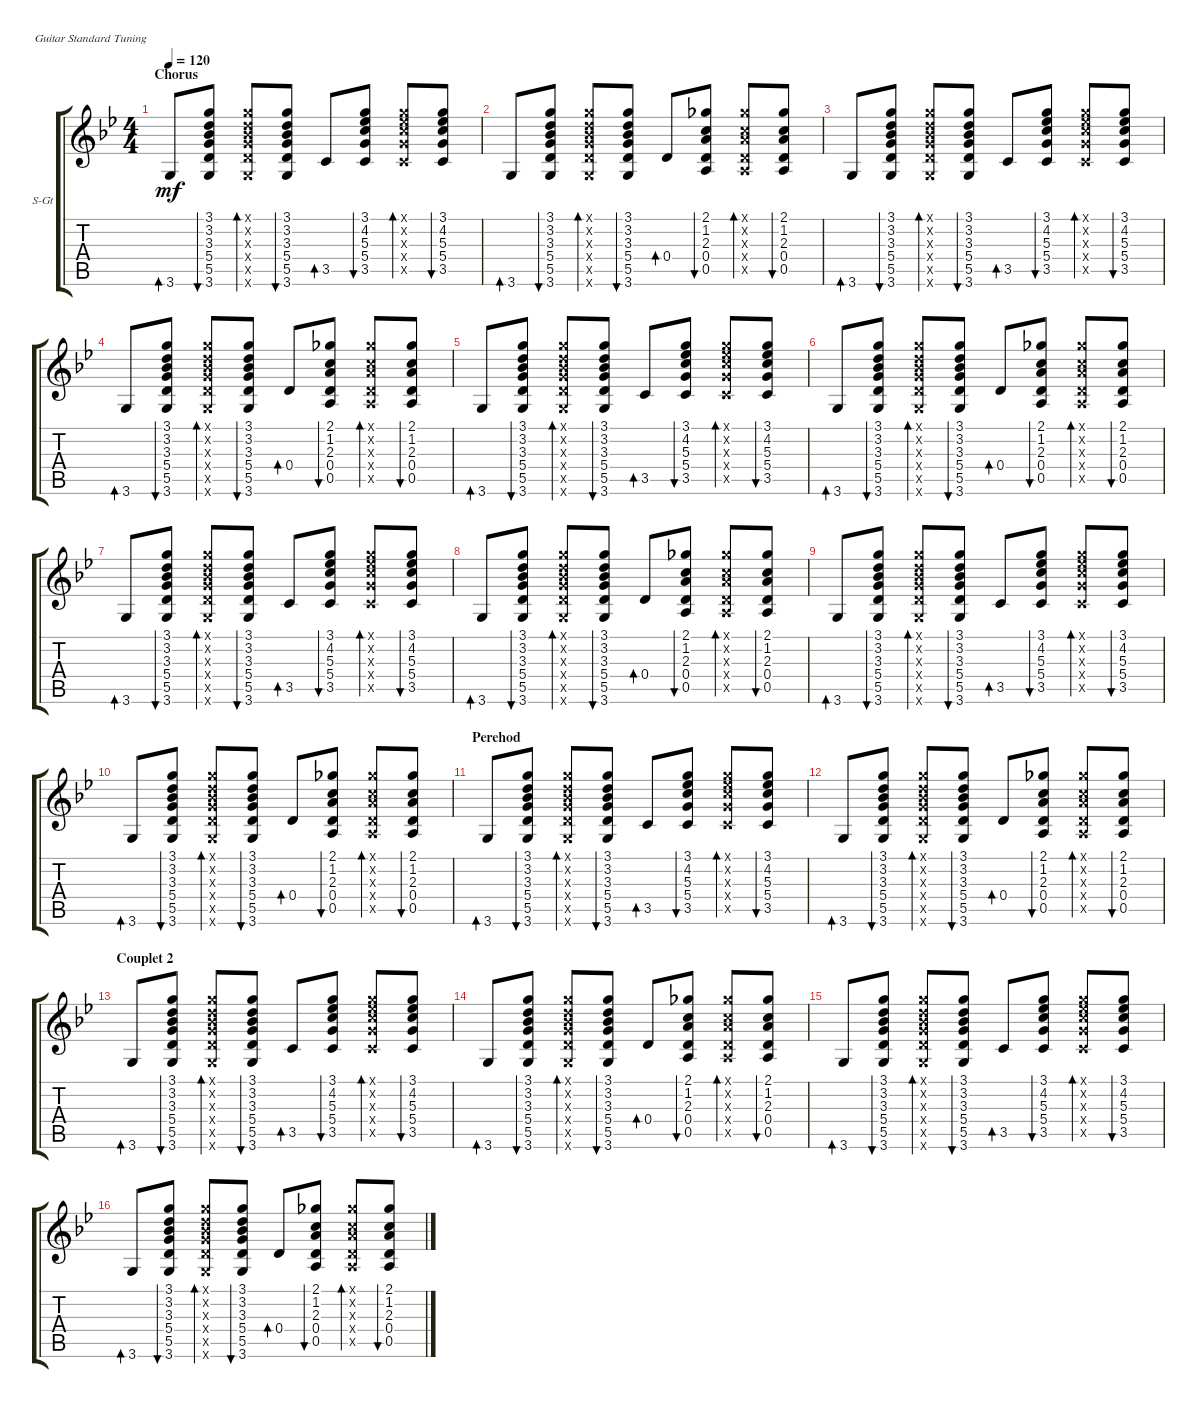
\defaultSystemsLayout 4
\bracketExtendMode groupsimilarinstruments
\firstSystemTrackNameOrientation horizontal
\otherSystemsTrackNameOrientation horizontal
\track ("Steel Guitar" "S-Gt") {instrument acousticguitarsteel}
\staff {score tabs}
\tuning (E4 B3 G3 D3 A2 E2)
\ts (4 4)
\section ("" "Chorus")
\tempo 120
\clef g2
\ks gminor
3.6.8{bd 30 dy mf} (3.6 5.5 5.4 3.3 3.2 3.1).8{bu 30} (3.6{x} 5.5{x} 5.4{x} 3.3{x} 3.2{x} 3.1{x}).8{bd 30} (3.6 5.5 5.4 3.3 3.2 3.1).8{bu 30} 3.5.8{bd 30} (3.5 5.4 5.3 4.2 3.1).8{bu 30} (3.5{x} 5.4{x} 5.3{x} 4.2{x} 3.1{x}).8{bd 30} (3.5 5.4 5.3 4.2 3.1).8{bu 30} |
3.6.8{bd 30} (3.6 5.5 5.4 3.3 3.2 3.1).8{bu 30} (3.6{x} 5.5{x} 5.4{x} 3.3{x} 3.2{x} 3.1{x}).8{bd 30} (3.6 5.5 5.4 3.3 3.2 3.1).8{bu 30} 0.4.8{bd 30} (0.5 0.4 2.3 1.2 2.1).8{bu 30} (0.5{x} 0.4{x} 2.3{x} 1.2{x} 2.1{x}).8{bd 30} (0.5 0.4 2.3 1.2 2.1).8{bu 30} |
3.6.8{bd 30} (3.6 5.5 5.4 3.3 3.2 3.1).8{bu 30} (3.6{x} 5.5{x} 5.4{x} 3.3{x} 3.2{x} 3.1{x}).8{bd 30} (3.6 5.5 5.4 3.3 3.2 3.1).8{bu 30} 3.5.8{bd 30} (3.5 5.4 5.3 4.2 3.1).8{bu 30} (3.5{x} 5.4{x} 5.3{x} 4.2{x} 3.1{x}).8{bd 30} (3.5 5.4 5.3 4.2 3.1).8{bu 30} |
3.6.8{bd 30} (3.6 5.5 5.4 3.3 3.2 3.1).8{bu 30} (3.6{x} 5.5{x} 5.4{x} 3.3{x} 3.2{x} 3.1{x}).8{bd 30} (3.6 5.5 5.4 3.3 3.2 3.1).8{bu 30} 0.4.8{bd 30} (0.5 0.4 2.3 1.2 2.1).8{bu 30} (0.5{x} 0.4{x} 2.3{x} 1.2{x} 2.1{x}).8{bd 30} (0.5 0.4 2.3 1.2 2.1).8{bu 30} |
3.6.8{bd 30} (3.6 5.5 5.4 3.3 3.2 3.1).8{bu 30} (3.6{x} 5.5{x} 5.4{x} 3.3{x} 3.2{x} 3.1{x}).8{bd 30} (3.6 5.5 5.4 3.3 3.2 3.1).8{bu 30} 3.5.8{bd 30} (3.5 5.4 5.3 4.2 3.1).8{bu 30} (3.5{x} 5.4{x} 5.3{x} 4.2{x} 3.1{x}).8{bd 30} (3.5 5.4 5.3 4.2 3.1).8{bu 30} |
3.6.8{bd 30} (3.6 5.5 5.4 3.3 3.2 3.1).8{bu 30} (3.6{x} 5.5{x} 5.4{x} 3.3{x} 3.2{x} 3.1{x}).8{bd 30} (3.6 5.5 5.4 3.3 3.2 3.1).8{bu 30} 0.4.8{bd 30} (0.5 0.4 2.3 1.2 2.1).8{bu 30} (0.5{x} 0.4{x} 2.3{x} 1.2{x} 2.1{x}).8{bd 30} (0.5 0.4 2.3 1.2 2.1).8{bu 30} |
3.6.8{bd 30} (3.6 5.5 5.4 3.3 3.2 3.1).8{bu 30} (3.6{x} 5.5{x} 5.4{x} 3.3{x} 3.2{x} 3.1{x}).8{bd 30} (3.6 5.5 5.4 3.3 3.2 3.1).8{bu 30} 3.5.8{bd 30} (3.5 5.4 5.3 4.2 3.1).8{bu 30} (3.5{x} 5.4{x} 5.3{x} 4.2{x} 3.1{x}).8{bd 30} (3.5 5.4 5.3 4.2 3.1).8{bu 30} |
3.6.8{bd 30} (3.6 5.5 5.4 3.3 3.2 3.1).8{bu 30} (3.6{x} 5.5{x} 5.4{x} 3.3{x} 3.2{x} 3.1{x}).8{bd 30} (3.6 5.5 5.4 3.3 3.2 3.1).8{bu 30} 0.4.8{bd 30} (0.5 0.4 2.3 1.2 2.1).8{bu 30} (0.5{x} 0.4{x} 2.3{x} 1.2{x} 2.1{x}).8{bd 30} (0.5 0.4 2.3 1.2 2.1).8{bu 30} |
3.6.8{bd 30} (3.6 5.5 5.4 3.3 3.2 3.1).8{bu 30} (3.6{x} 5.5{x} 5.4{x} 3.3{x} 3.2{x} 3.1{x}).8{bd 30} (3.6 5.5 5.4 3.3 3.2 3.1).8{bu 30} 3.5.8{bd 30} (3.5 5.4 5.3 4.2 3.1).8{bu 30} (3.5{x} 5.4{x} 5.3{x} 4.2{x} 3.1{x}).8{bd 30} (3.5 5.4 5.3 4.2 3.1).8{bu 30} |
3.6.8{bd 30} (3.6 5.5 5.4 3.3 3.2 3.1).8{bu 30} (3.6{x} 5.5{x} 5.4{x} 3.3{x} 3.2{x} 3.1{x}).8{bd 30} (3.6 5.5 5.4 3.3 3.2 3.1).8{bu 30} 0.4.8{bd 30} (0.5 0.4 2.3 1.2 2.1).8{bu 30} (0.5{x} 0.4{x} 2.3{x} 1.2{x} 2.1{x}).8{bd 30} (0.5 0.4 2.3 1.2 2.1).8{bu 30} |
\section ("" "Perehod")
3.6.8{bd 30} (3.6 5.5 5.4 3.3 3.2 3.1).8{bu 30} (3.6{x} 5.5{x} 5.4{x} 3.3{x} 3.2{x} 3.1{x}).8{bd 30} (3.6 5.5 5.4 3.3 3.2 3.1).8{bu 30} 3.5.8{bd 30} (3.5 5.4 5.3 4.2 3.1).8{bu 30} (3.5{x} 5.4{x} 5.3{x} 4.2{x} 3.1{x}).8{bd 30} (3.5 5.4 5.3 4.2 3.1).8{bu 30} |
3.6.8{bd 30} (3.6 5.5 5.4 3.3 3.2 3.1).8{bu 30} (3.6{x} 5.5{x} 5.4{x} 3.3{x} 3.2{x} 3.1{x}).8{bd 30} (3.6 5.5 5.4 3.3 3.2 3.1).8{bu 30} 0.4.8{bd 30} (0.5 0.4 2.3 1.2 2.1).8{bu 30} (0.5{x} 0.4{x} 2.3{x} 1.2{x} 2.1{x}).8{bd 30} (0.5 0.4 2.3 1.2 2.1).8{bu 30} |
\section ("" "Couplet 2")
3.6.8{bd 30} (3.6 5.5 5.4 3.3 3.2 3.1).8{bu 30} (3.6{x} 5.5{x} 5.4{x} 3.3{x} 3.2{x} 3.1{x}).8{bd 30} (3.6 5.5 5.4 3.3 3.2 3.1).8{bu 30} 3.5.8{bd 30} (3.5 5.4 5.3 4.2 3.1).8{bu 30} (3.5{x} 5.4{x} 5.3{x} 4.2{x} 3.1{x}).8{bd 30} (3.5 5.4 5.3 4.2 3.1).8{bu 30} |
3.6.8{bd 30} (3.6 5.5 5.4 3.3 3.2 3.1).8{bu 30} (3.6{x} 5.5{x} 5.4{x} 3.3{x} 3.2{x} 3.1{x}).8{bd 30} (3.6 5.5 5.4 3.3 3.2 3.1).8{bu 30} 0.4.8{bd 30} (0.5 0.4 2.3 1.2 2.1).8{bu 30} (0.5{x} 0.4{x} 2.3{x} 1.2{x} 2.1{x}).8{bd 30} (0.5 0.4 2.3 1.2 2.1).8{bu 30} |
3.6.8{bd 30} (3.6 5.5 5.4 3.3 3.2 3.1).8{bu 30} (3.6{x} 5.5{x} 5.4{x} 3.3{x} 3.2{x} 3.1{x}).8{bd 30} (3.6 5.5 5.4 3.3 3.2 3.1).8{bu 30} 3.5.8{bd 30} (3.5 5.4 5.3 4.2 3.1).8{bu 30} (3.5{x} 5.4{x} 5.3{x} 4.2{x} 3.1{x}).8{bd 30} (3.5 5.4 5.3 4.2 3.1).8{bu 30} |
3.6.8{bd 30} (3.6 5.5 5.4 3.3 3.2 3.1).8{bu 30} (3.6{x} 5.5{x} 5.4{x} 3.3{x} 3.2{x} 3.1{x}).8{bd 30} (3.6 5.5 5.4 3.3 3.2 3.1).8{bu 30} 0.4.8{bd 30} (0.5 0.4 2.3 1.2 2.1).8{bu 30} (0.5{x} 0.4{x} 2.3{x} 1.2{x} 2.1{x}).8{bd 30} (0.5 0.4 2.3 1.2 2.1).8{bu 30}
